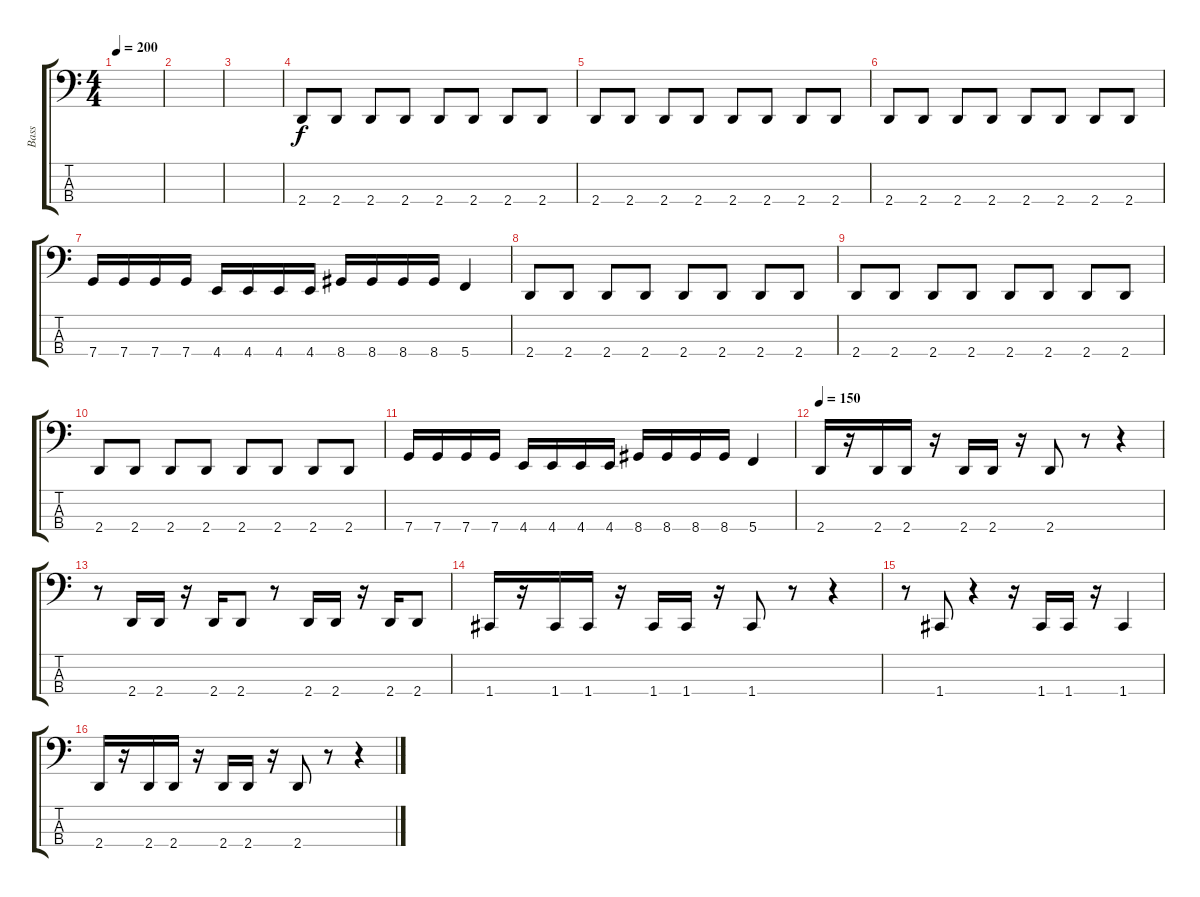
\track ("Bass" "Bass") {instrument electricbasspick}
\staff {score tabs}
\tuning (F2 C2 G1 C1) {hide}
\ts (4 4)
\tempo 200
\clef f4
\ks c
|
|
|
2.4.8 2.4.8 2.4.8 2.4.8 2.4.8 2.4.8 2.4.8 2.4.8 |
2.4.8 2.4.8 2.4.8 2.4.8 2.4.8 2.4.8 2.4.8 2.4.8 |
2.4.8 2.4.8 2.4.8 2.4.8 2.4.8 2.4.8 2.4.8 2.4.8 |
7.4.16 7.4.16 7.4.16 7.4.16 4.4.16 4.4.16 4.4.16 4.4.16 8.4.16 8.4.16 8.4.16 8.4.16 5.4.4 |
2.4.8 2.4.8 2.4.8 2.4.8 2.4.8 2.4.8 2.4.8 2.4.8 |
2.4.8 2.4.8 2.4.8 2.4.8 2.4.8 2.4.8 2.4.8 2.4.8 |
2.4.8 2.4.8 2.4.8 2.4.8 2.4.8 2.4.8 2.4.8 2.4.8 |
7.4.16 7.4.16 7.4.16 7.4.16 4.4.16 4.4.16 4.4.16 4.4.16 8.4.16 8.4.16 8.4.16 8.4.16 5.4.4 |
\tempo 150
2.4.16 r.16 2.4.16 2.4.16 r.16 2.4.16 2.4.16 r.16 2.4.8 r.8 r.4 |
r.8 2.4.16 2.4.16 r.16 2.4.16 2.4.8 r.8 2.4.16 2.4.16 r.16 2.4.16 2.4.8 |
1.4.16 r.16 1.4.16 1.4.16 r.16 1.4.16 1.4.16 r.16 1.4.8 r.8 r.4 |
r.8 1.4.8 r.4 r.16 1.4.16 1.4.16 r.16 1.4.4 |
2.4.16 r.16 2.4.16 2.4.16 r.16 2.4.16 2.4.16 r.16 2.4.8 r.8 r.4
